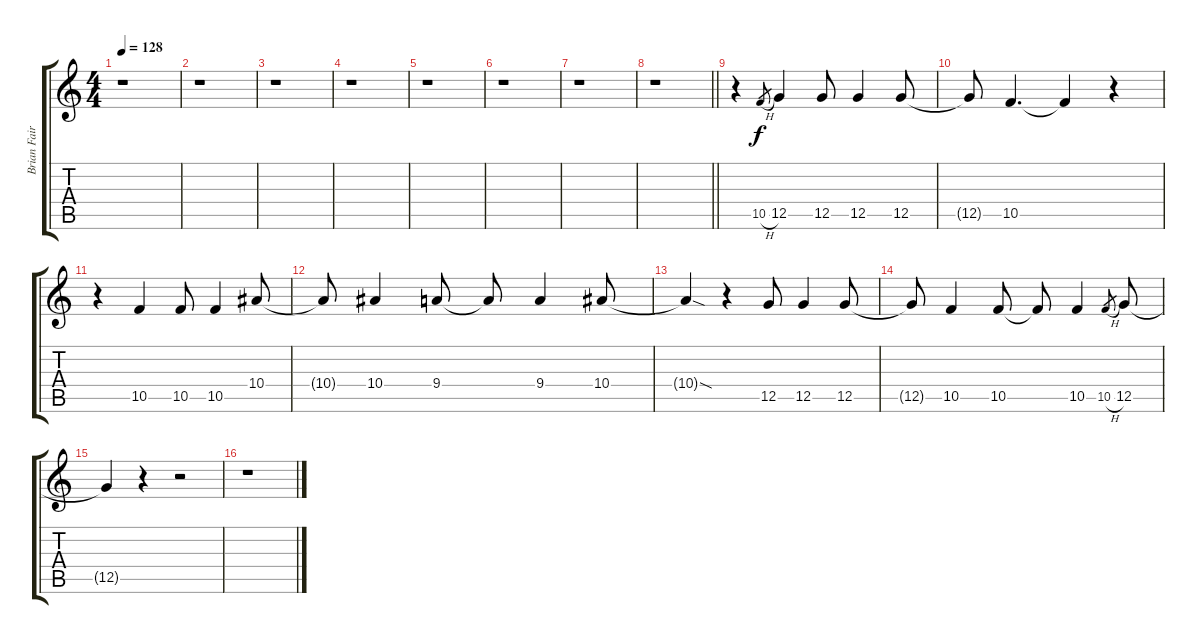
\track ("Brian Fair Vocals" "Brian Fair") {instrument distortionguitar}
\staff {score tabs}
\tuning (D4 A3 F3 C3 G2 D2) {hide}
\ts (4 4)
\tempo 128
\clef g2
\ks c
r.1{dy f instrument distortionguitar} |
r.1 |
r.1 |
r.1 |
r.1 |
r.1 |
r.1 |
\barLineRight lightlight
r.1 |
r.4 10.5{h}.8{gr} 12.5.4 12.5.8 12.5.4 12.5.8 |
12.5{t}.8 10.5.4{d} 10.5{t}.4 r.4 |
r.4 10.5.4 10.5.8 10.5.4 10.4.8 |
10.4{t}.8 10.4.4 9.4.8 9.4{t}.8 9.4.4 10.4.8 |
10.4{sod t}.4 r.4 12.5.8 12.5.4 12.5.8 |
12.5{t}.8 10.5.4 10.5.8 10.5{t}.8 10.5.4 10.5{h}.8{gr} 12.5.8 |
12.5{t}.4 r.4 r.2 |
r.1
